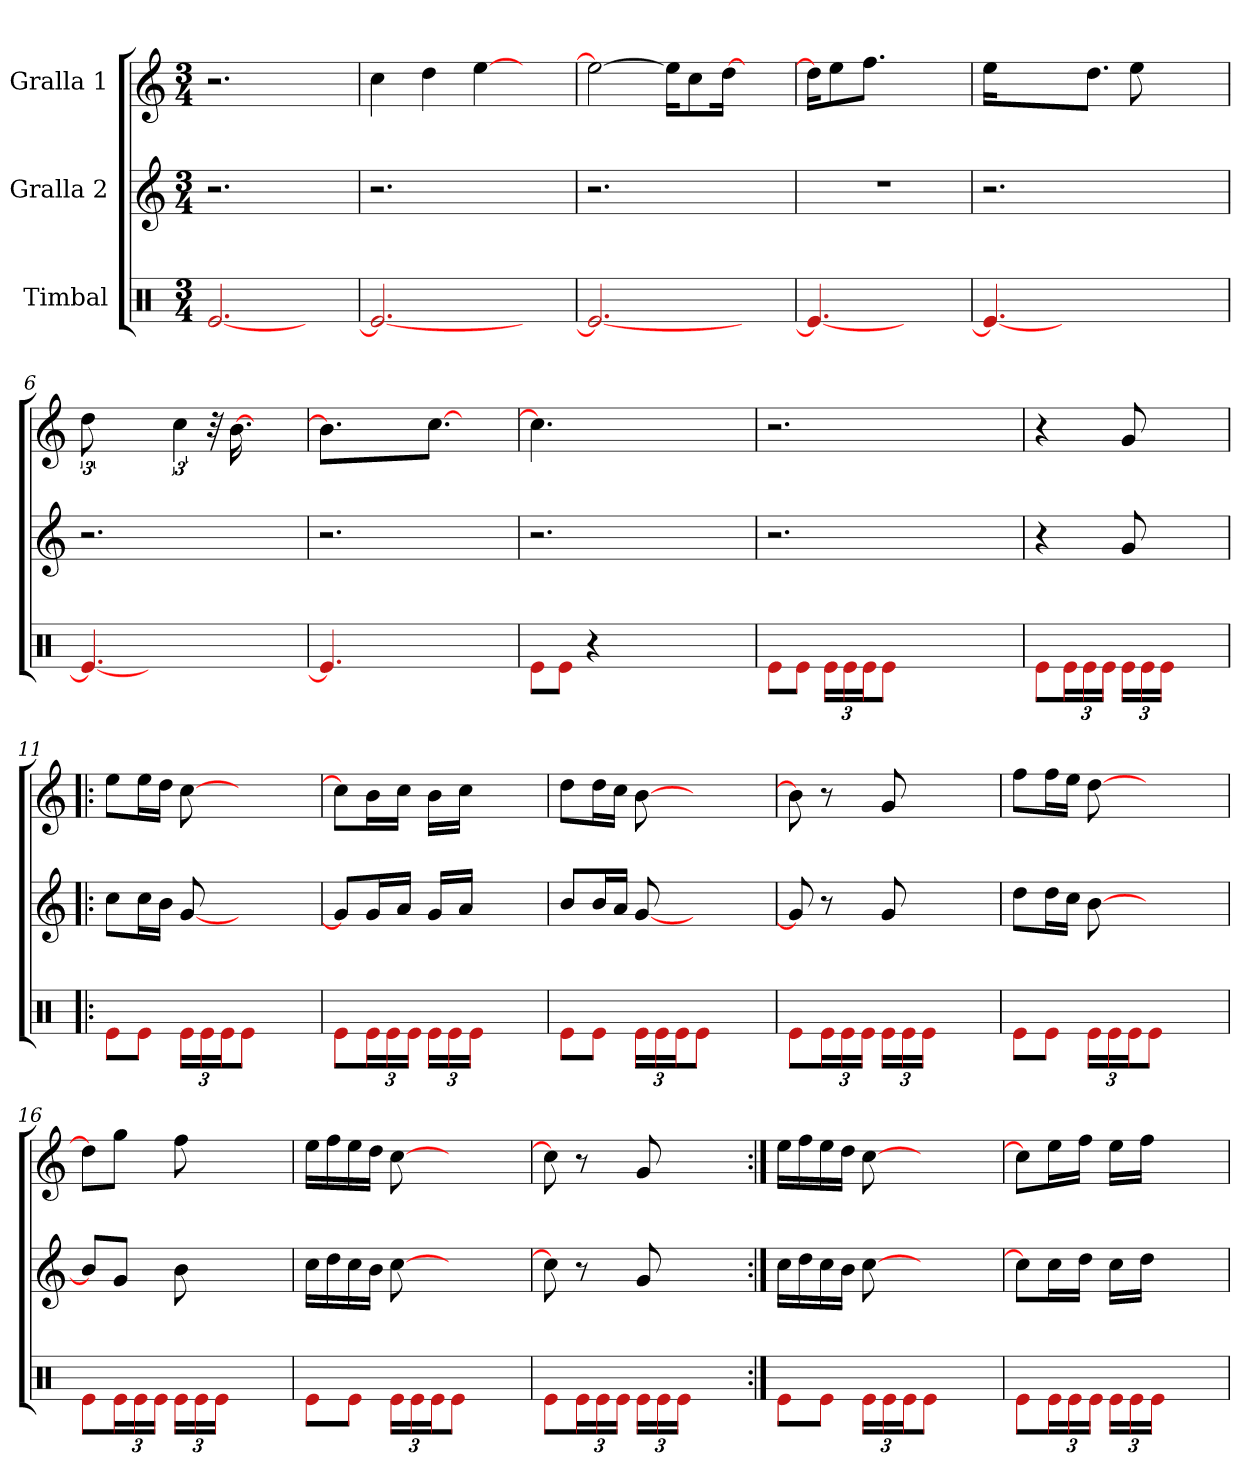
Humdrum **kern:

**kern	**kern	**kern
*part3	*part2	*part1
*staff3	*staff2	*staff1
*I"Timbal	*I"Gralla 2	*I"Gralla 1
*clefX	*clefG2	*clefG2
*k[]	*k[]	*k[]
*M3/4	*M3/4	*M3/4
=1	=1	=1
[2.e/	2.r	2.r
4ryy	4ryy	4ryy
=2	=2	=2
2.e/_	2.r	4cc\
.	.	4dd\
.	.	[4ee\
4ryy	4ryy	4ryy
=3	=3	=3
2.e/_	2.r	2ee\_
.	.	16ee\KL]
.	.	8cc\
.	.	[16dd\Jk
4ryy	4ryy	4ryy
=4	=4	=4
4.e/_	2.r	16dd\KL]
.	.	8ee\
.	.	8.ff\J
4.ryy	.	4.ryy
=5	=5	=5
4.e/_	2.r	16ee\KL
.	.	4.ryy
4.ryy	.	.
.	.	8.dd\J
.	.	8ee\
4.ryy	4.ryy	4.ryy
=6	=6	=6
4.e/_	2.r	12dd\
.	.	4.ryy
4.ryy	.	.
.	.	6cc\
.	.	32r
.	.	[16.b\
4.ryy	4.ryy	4.ryy
=7	=7	=7
4.e/]	2.r	8.b\L]
.	.	4.ryy
4.ryy	.	.
.	.	[8.cc\J
4.ryy	4.ryy	4.ryy
=8	=8	=8
*^	*	*
2.ryy	8e\L	2.r	4.cc\]
.	8e\J	.	.
.	4r	.	.
.	.	.	4.ryy
.	2ryy	.	.
4.ryy	.	4.ryy	4.ryy
.	8ryy	.	.
!!LO:LB:g=z
=9	=9	=9	=9
2.ryy	8e\L	2.r	2.r
.	8e\J	.	.
*	*Xbrackettup	*	*
.	24e\LL	.	.
.	24e\	.	.
.	24e\J	.	.
.	8e\J	.	.
.	4.ryy	.	.
4.ryy	.	4.ryy	4.ryy
.	4ryy	.	.
=10	=10	=10	=10
2.ryy	8e\L	4r	4r
.	24e\L	.	.
.	24e\	.	.
.	24e\JJ	.	.
.	24e\LL	8g/	8g/
.	24e\	.	.
.	24e\JJ	.	.
.	4.ryy	4.ryy	4.ryy
=11!|:	=11!|:	=11!|:	=11!|:
2.ryy	8e\L	8cc\L	8ee\L
.	8e\J	16cc\L	16ee\L
.	.	16b\JJ	16dd\JJ
.	24e\LL	[8g/	[8cc\
.	24e\	.	.
.	24e\J	.	.
.	8e\J	8ryy	8ryy
.	4ryy	4ryy	4ryy
=12	=12	=12	=12
2.ryy	8e\L	8g/L]	8cc\L]
.	24e\L	16g/L	16b\L
.	24e\	.	.
.	.	16a/JJ	16cc\JJ
.	24e\JJ	.	.
.	24e\LL	16g/LL	16b\LL
.	24e\	.	.
.	.	16a/JJ	16cc\JJ
.	24e\JJ	.	.
.	4.ryy	4.ryy	4.ryy
=13	=13	=13	=13
2.ryy	8e\L	8b/L	8dd\L
.	8e\J	16b/L	16dd\L
.	.	16a/JJ	16cc\JJ
.	24e\LL	[8g/	[8b\
.	24e\	.	.
.	24e\J	.	.
.	8e\J	8ryy	8ryy
.	4ryy	4ryy	4ryy
=14	=14	=14	=14
2.ryy	8e\L	8g/]	8b\]
.	24e\L	8r	8r
.	24e\	.	.
.	24e\JJ	.	.
.	24e\LL	8g/	8g/
.	24e\	.	.
.	24e\JJ	.	.
.	4.ryy	4.ryy	4.ryy
!!LO:LB:g=z
=15	=15	=15	=15
2.ryy	8e\L	8dd\L	8ff\L
.	8e\J	16dd\L	16ff\L
.	.	16cc\JJ	16ee\JJ
.	24e\LL	[8b\	[8dd\
.	24e\	.	.
.	24e\J	.	.
.	8e\J	8ryy	8ryy
.	4ryy	4ryy	4ryy
=16	=16	=16	=16
2.ryy	8e\L	8b/L]	8dd\L]
.	24e\L	8g/J	8gg\J
.	24e\	.	.
.	24e\JJ	.	.
.	24e\LL	8b\	8ff\
.	24e\	.	.
.	24e\JJ	.	.
.	4.ryy	4.ryy	4.ryy
=17	=17	=17	=17
2.ryy	8e\L	16cc\LL	16ee\LL
.	.	16dd\	16ff\
.	8e\J	16cc\	16ee\
.	.	16b\JJ	16dd\JJ
.	24e\LL	[8cc\	[8cc\
.	24e\	.	.
.	24e\J	.	.
.	8e\J	8ryy	8ryy
.	4ryy	4ryy	4ryy
=18	=18	=18	=18
2.ryy	8e\L	8cc\]	8cc\]
.	24e\L	8r	8r
.	24e\	.	.
.	24e\JJ	.	.
.	24e\LL	8g/	8g/
.	24e\	.	.
.	24e\JJ	.	.
.	4.ryy	4.ryy	4.ryy
=19:|!	=19:|!	=19:|!	=19:|!
2.ryy	8e\L	16cc\LL	16ee\LL
.	.	16dd\	16ff\
.	8e\J	16cc\	16ee\
.	.	16b\JJ	16dd\JJ
.	24e\LL	[8cc\	[8cc\
.	24e\	.	.
.	24e\J	.	.
.	8e\J	8ryy	8ryy
.	4ryy	4ryy	4ryy
=20	=20	=20	=20
2.ryy	8e\L	8cc\L]	8cc\L]
.	24e\L	16cc\L	16ee\L
.	24e\	.	.
.	.	16dd\JJ	16ff\JJ
.	24e\JJ	.	.
.	24e\LL	16cc\LL	16ee\LL
.	24e\	.	.
.	.	16dd\JJ	16ff\JJ
.	24e\JJ	.	.
.	4.ryy	4.ryy	4.ryy
*v	*v	*	*
=	=	=
*-	*-	*-
